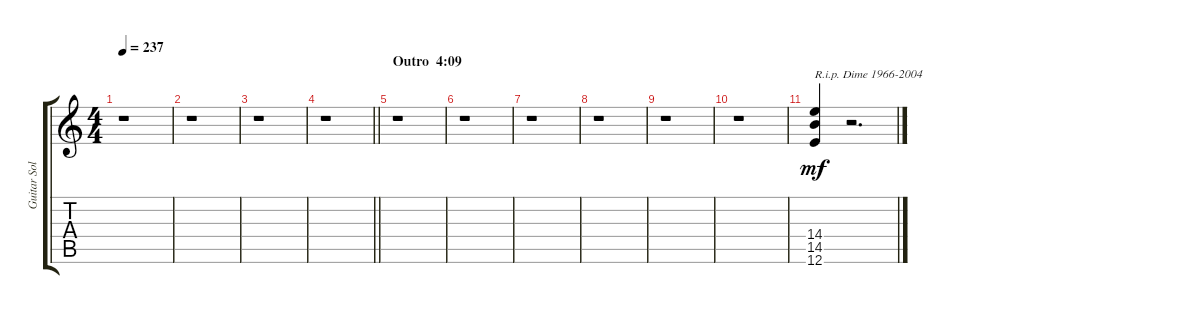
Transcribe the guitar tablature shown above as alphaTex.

\track ("Guitar Solo" "Guitar Sol") {instrument distortionguitar}
\staff {score tabs}
\tuning (E4 B3 G3 D3 A2 E2) {hide}
\ts (4 4)
\tempo 237
\clef g2
\ks c
r.1{dy f} |
r.1 |
r.1 |
\barLineRight lightlight
r.1 |
\section ("" "Outro  4:09")
r.1 |
r.1 |
r.1 |
r.1 |
r.1 |
r.1 |
(14.4 14.5 12.6).4{txt "R.i.p. Dime 1966-2004" dy mf volume 12 balance 8} r.2{d}
